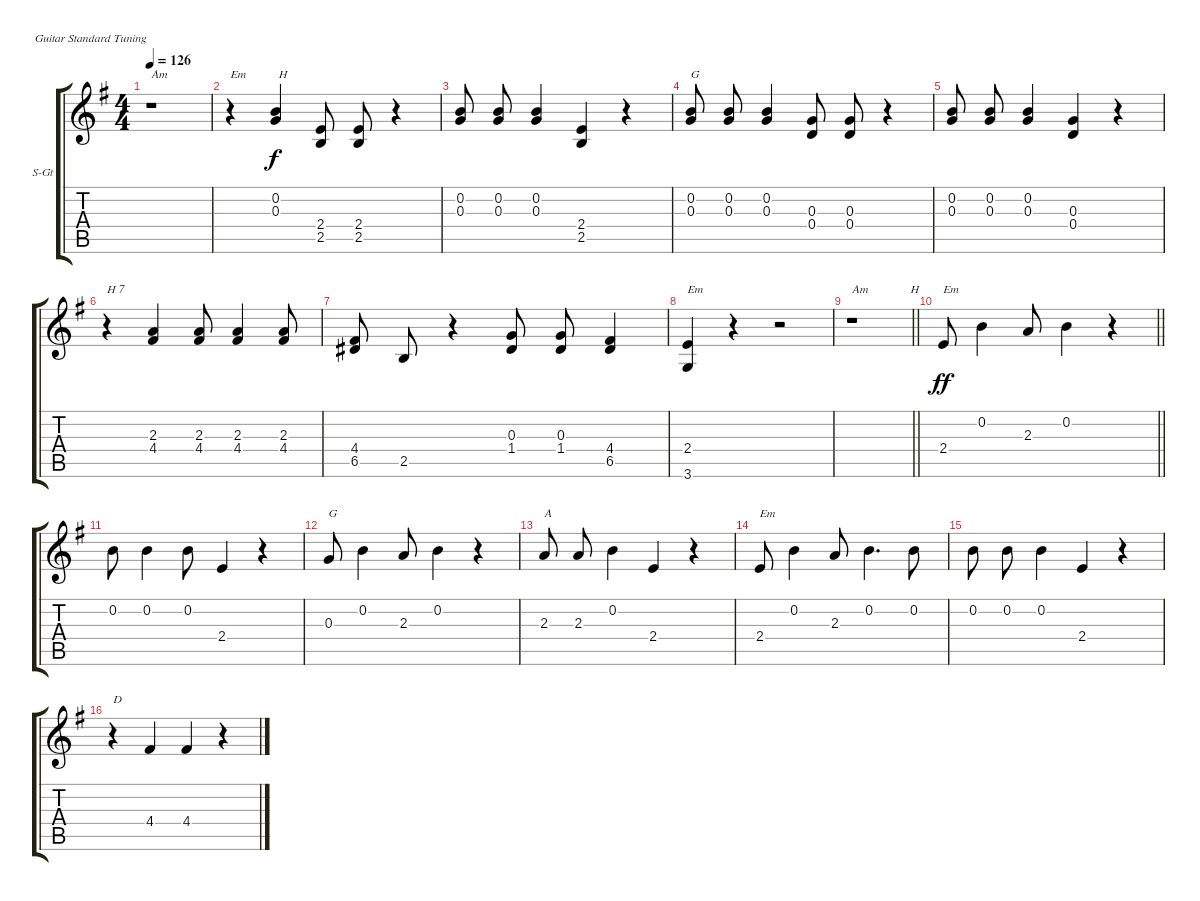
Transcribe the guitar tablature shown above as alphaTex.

\bracketExtendMode groupsimilarinstruments
\firstSystemTrackNameOrientation horizontal
\otherSystemsTrackNameOrientation horizontal
\track ("Вокал" "S-Gt") {instrument accordion}
\staff {score tabs}
\tuning (E4 B3 G3 D3 A2 E2)
\displaytranspose 12
\ts (4 4)
\tempo 126
\clef g2
\ks eminor
r.1{txt "Am                                     H" dy f} |
r.4{txt "Em"} (0.2 0.3).4 (2.4 2.5).8{beam split} (2.4 2.5).8 r.4 |
(0.2 0.3).8{beam split} (0.2 0.3).8 (0.2 0.3).4 (2.4 2.5).4 r.4 |
(0.2 0.3).8{txt "G" beam split} (0.2 0.3).8 (0.2 0.3).4 (0.3 0.4).8{beam split} (0.3 0.4).8 r.4 |
(0.2 0.3).8{beam split} (0.2 0.3).8 (0.2 0.3).4 (0.3 0.4).4 r.4 |
r.4{txt "H 7"} (2.3 4.4).4 (2.3 4.4).8 (2.3 4.4).4 (2.3 4.4).8 |
(4.4 6.5).8{beam split} 2.5.8 r.4 (0.3 1.4).8{beam split} (0.3 1.4).8 (4.4 6.5).4 |
(2.4 3.6).4{txt "Em"} r.4 r.2 |
\barLineRight lightlight
r.1{txt "Am              H"} |
\section ("" "")
\barLineRight lightlight
2.4.8{txt "Em" dy ff} 0.2.4 2.3.8 0.2.4 r.4 |
\section ("" "")
0.2.8 0.2.4 0.2.8 2.4.4 r.4 |
0.3.8{txt "G"} 0.2.4 2.3.8 0.2.4 r.4 |
2.3.8{txt "A" beam split} 2.3.8 0.2.4 2.4.4 r.4 |
2.4.8{txt "Em"} 0.2.4 2.3.8 0.2.4{d} 0.2.8 |
0.2.8{beam split} 0.2.8 0.2.4 2.4.4 r.4 |
r.4{txt "D"} 4.4.4 4.4.4 r.4
